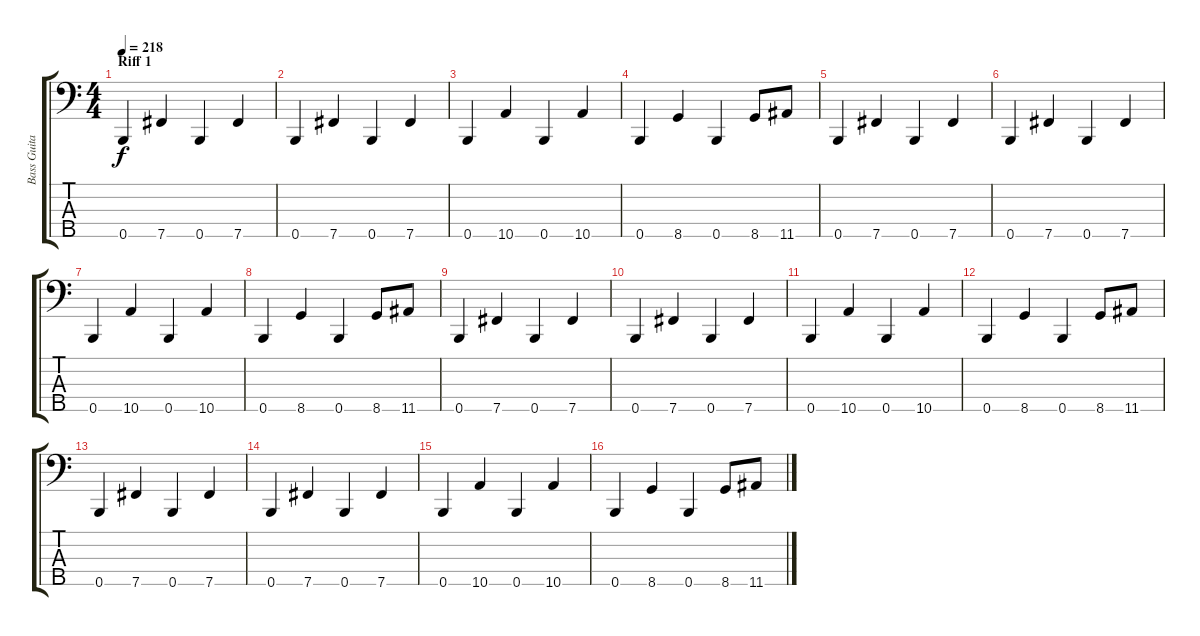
\track ("Bass Guitar" "Bass Guita") {instrument electricbasspick}
\staff {score tabs}
\tuning (G2 D2 A1 E1 B0) {hide}
\ts (4 4)
\section ("" "Riff 1")
\tempo 218
\clef f4
\ks c
0.5.4{dy f} 7.5.4 0.5.4 7.5.4 |
0.5.4 7.5.4 0.5.4 7.5.4 |
0.5.4 10.5.4 0.5.4 10.5.4 |
0.5.4 8.5.4 0.5.4 8.5.8 11.5.8 |
0.5.4 7.5.4 0.5.4 7.5.4 |
0.5.4 7.5.4 0.5.4 7.5.4 |
0.5.4 10.5.4 0.5.4 10.5.4 |
0.5.4 8.5.4 0.5.4 8.5.8 11.5.8 |
0.5.4 7.5.4 0.5.4 7.5.4 |
0.5.4 7.5.4 0.5.4 7.5.4 |
0.5.4 10.5.4 0.5.4 10.5.4 |
0.5.4 8.5.4 0.5.4 8.5.8 11.5.8 |
0.5.4 7.5.4 0.5.4 7.5.4 |
0.5.4 7.5.4 0.5.4 7.5.4 |
0.5.4 10.5.4 0.5.4 10.5.4 |
0.5.4 8.5.4 0.5.4 8.5.8 11.5.8
